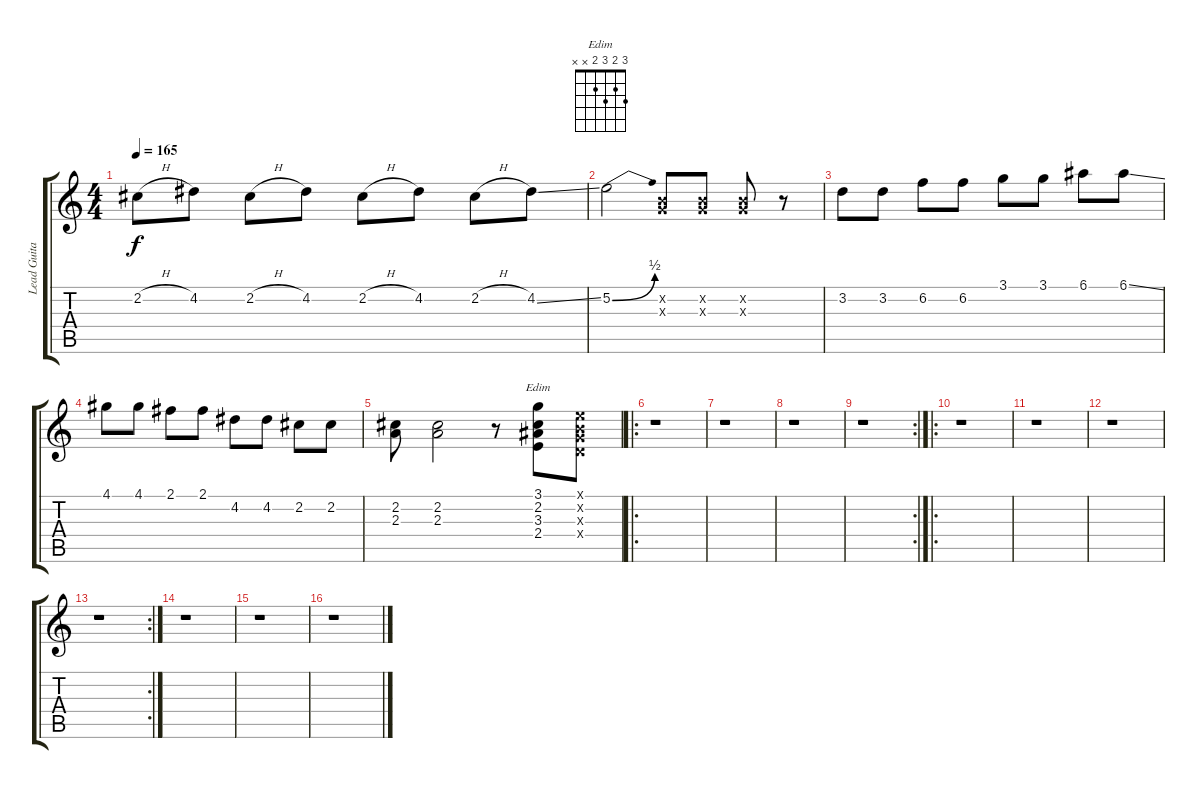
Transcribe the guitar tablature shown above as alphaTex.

\track ("Lead Guitar" "Lead Guita") {instrument electricguitarclean}
\staff {score tabs}
\tuning (E4 B3 G3 D3 A2 E2) {hide}
\chord ("Edim" 3 2 3 2 x x)
\ts (4 4)
\tempo 165
\clef g2
\ks c
2.2{h}.8{dy f} 4.2.8 2.2{h}.8 4.2.8 2.2{h}.8 4.2.8 2.2{h}.8 4.2{ss}.8 |
5.2{be (bend 0 0 60 2)}.2 (0.2{x} 0.3{x}).8 (0.2{x} 0.3{x}).8 (0.2{x} 0.3{x}).8 r.8 |
3.2.8 3.2.8 6.2.8 6.2.8 3.1.8 3.1.8 6.1.8 6.1{ss}.8 |
4.1.8 4.1.8 2.1.8 2.1.8 4.2.8 4.2.8 2.2.8 2.2.8 |
(2.2 2.3).8 (2.2 2.3).2 r.8 (3.1 2.2 3.3 2.4).8{ch "Edim"} (0.1{x} 0.2{x} 0.3{x} 0.4{x}).8 |
\ro
r.1 |
r.1 |
r.1 |
\rc 2
r.1 |
\ro
r.1 |
r.1 |
r.1 |
\rc 2
r.1 |
r.1 |
r.1 |
r.1
